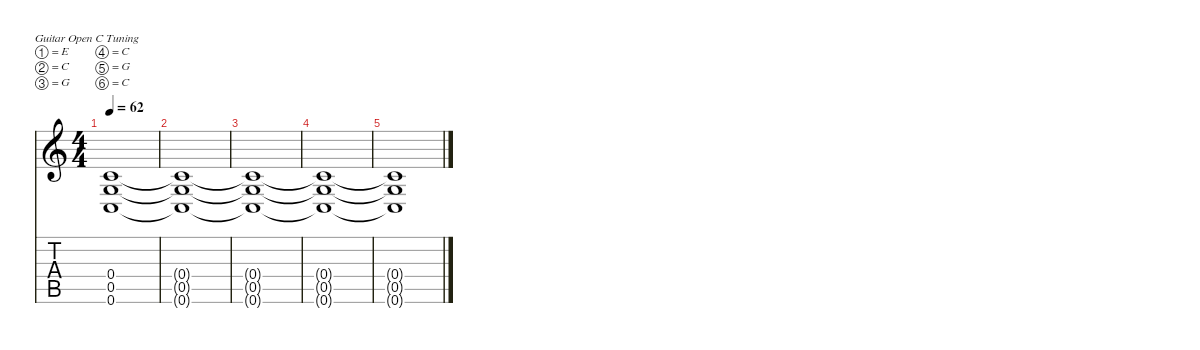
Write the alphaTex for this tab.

\defaultSystemsLayout 4
\hideDynamics
\bracketExtendMode nobrackets
\singleTrackTrackNamePolicy hidden
\multiTrackTrackNamePolicy hidden
\firstSystemTrackNameMode fullname
\otherSystemsTrackNameOrientation horizontal
\track ("Guitar 2" "dist.guit.") {defaultSystemsLayout 16 instrument distortionguitar}
\staff {score tabs}
\tuning (E4 C4 G3 C3 G2 C2)
\ts (4 4)
\tempo 62
\clef g2
\ks c
(0.4{t} 0.5{t} 0.6{t}).1{dy f beam Up} |
(0.4{t} 0.5{t} 0.6{t}).1{beam Up} |
(0.4{t} 0.5{t} 0.6{t}).1{beam Up} |
(0.4{t} 0.5{t} 0.6{t}).1{beam Up} |
(0.4{t} 0.5{t} 0.6{t}).1{beam Up}
